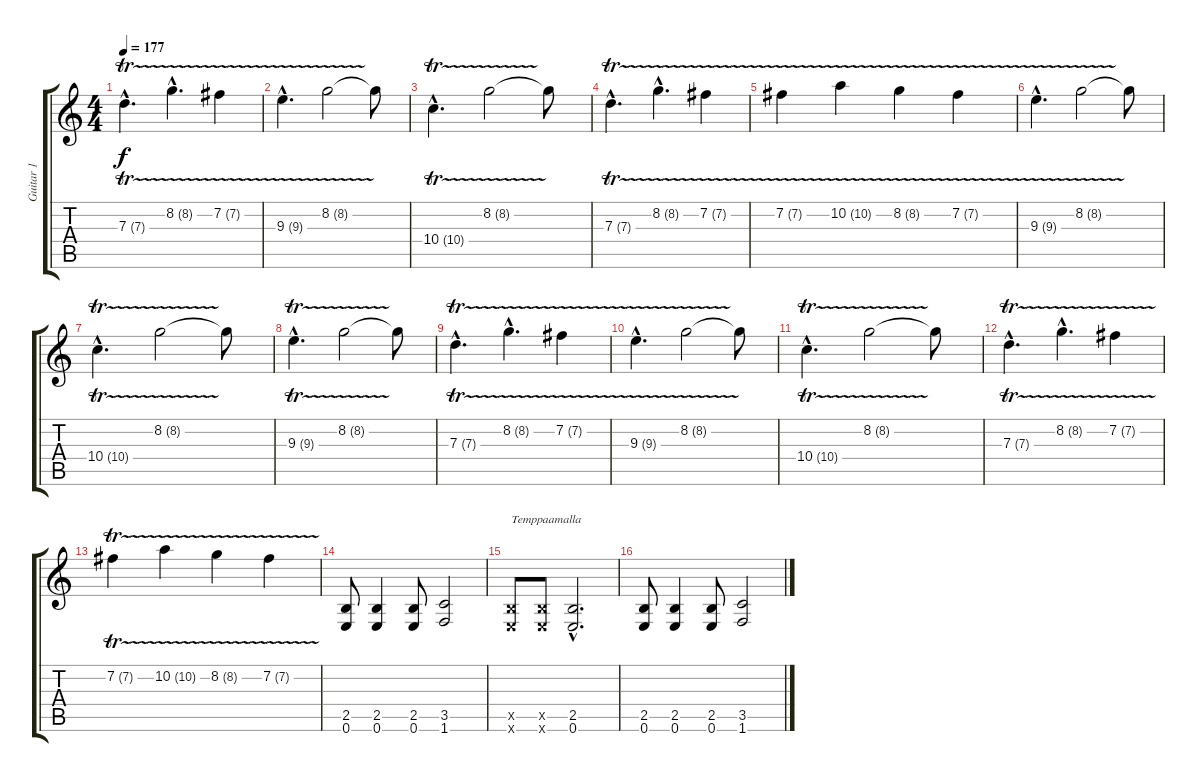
\track ("Guitar 1" "Guitar 1") {instrument distortionguitar}
\staff {score tabs}
\tuning (E4 B3 G3 D3 A2 E2) {hide}
\ts (4 4)
\tempo 177
\clef g2
\ks c
7.3{tr (7 16) hac}.4{d dy f} 8.2{tr (8 16) hac}.4{d} 7.2{tr (7 16)}.4 |
9.3{tr (9 16) hac}.4{d} 8.2{tr (8 16)}.2 8.2{t}.8 |
10.4{tr (10 16) hac}.4{d} 8.2{tr (8 16)}.2 8.2{t}.8 |
7.3{tr (7 16) hac}.4{d} 8.2{tr (8 16) hac}.4{d} 7.2{tr (7 16)}.4 |
7.2{tr (7 16)}.4 10.2{tr (10 16)}.4 8.2{tr (8 16)}.4 7.2{tr (7 16)}.4 |
9.3{tr (9 16) hac}.4{d} 8.2{tr (8 16)}.2 8.2{t}.8 |
10.4{tr (10 16) hac}.4{d} 8.2{tr (8 16)}.2 8.2{t}.8 |
9.3{tr (9 16) hac}.4{d} 8.2{tr (8 16)}.2 8.2{t}.8 |
7.3{tr (7 16) hac}.4{d} 8.2{tr (8 16) hac}.4{d} 7.2{tr (7 16)}.4 |
9.3{tr (9 16) hac}.4{d} 8.2{tr (8 16)}.2 8.2{t}.8 |
10.4{tr (10 16) hac}.4{d} 8.2{tr (8 16)}.2 8.2{t}.8 |
7.3{tr (7 16) hac}.4{d} 8.2{tr (8 16) hac}.4{d} 7.2{tr (7 16)}.4 |
7.2{tr (7 16)}.4 10.2{tr (10 16)}.4 8.2{tr (8 16)}.4 7.2{tr (7 16)}.4 |
(2.5 0.6).8 (2.5 0.6).4 (2.5 0.6).8 (3.5 1.6).2 |
(2.5{x} 0.6{x}).8{txt "Temppaamalla"} (2.5{x} 0.6{x}).8 (2.5{hac} 0.6{hac}).2{d} |
(2.5 0.6).8 (2.5 0.6).4 (2.5 0.6).8 (3.5 1.6).2
